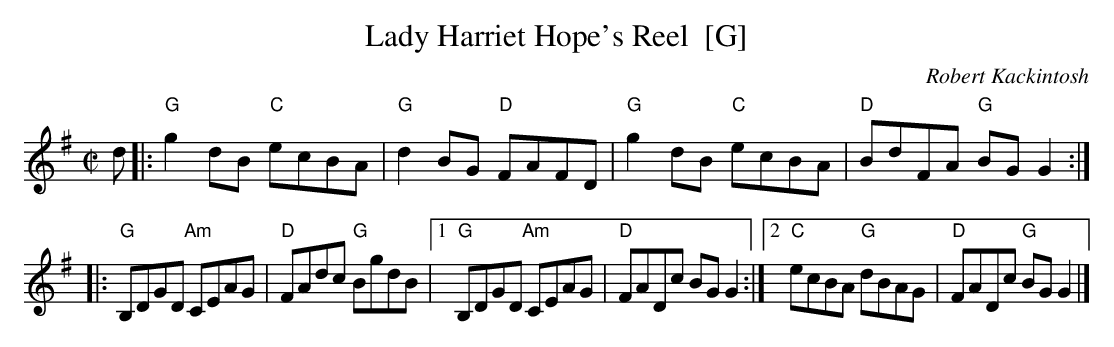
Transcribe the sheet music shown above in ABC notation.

X:1
T: Lady Harriet Hope's Reel  [G]
C: Robert Kackintosh
M: C|
L: 1/8
K: G
d \
|: "G"g2dB "C"ecBA | "G"d2BG "D"FAFD \
| "G"g2dB "C"ecBA | "D"BdFA "G"BGG2 :|
|: "G"B,DGD "Am"CEAG | "D"FAdc "G"BgdB \
|1 "G"B,DGD "Am"CEAG | "D"FADc BGG2 \
:|2 "C"ecBA "G"dBAG | "D"FADc "G"BGG2 |]
